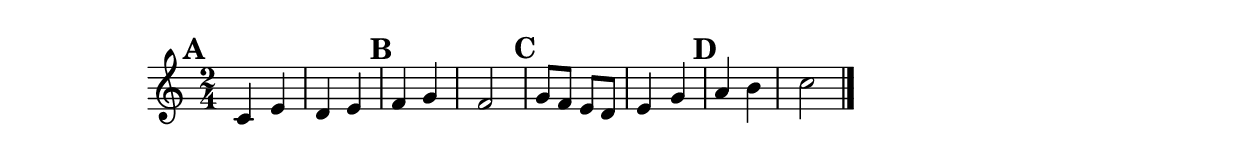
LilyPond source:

\version "2.18.2"

\relative c' {
  \time 2/4
  
  
  \set Score.markFormatter = #format-mark-circle-numbers
  
  \mark \default c4 e | d e \mark \default | f  g | f2 |
  \mark \default g8 f e d | e4 g \mark \default | a4 b | c2 |
  \bar "|."
  
  
}